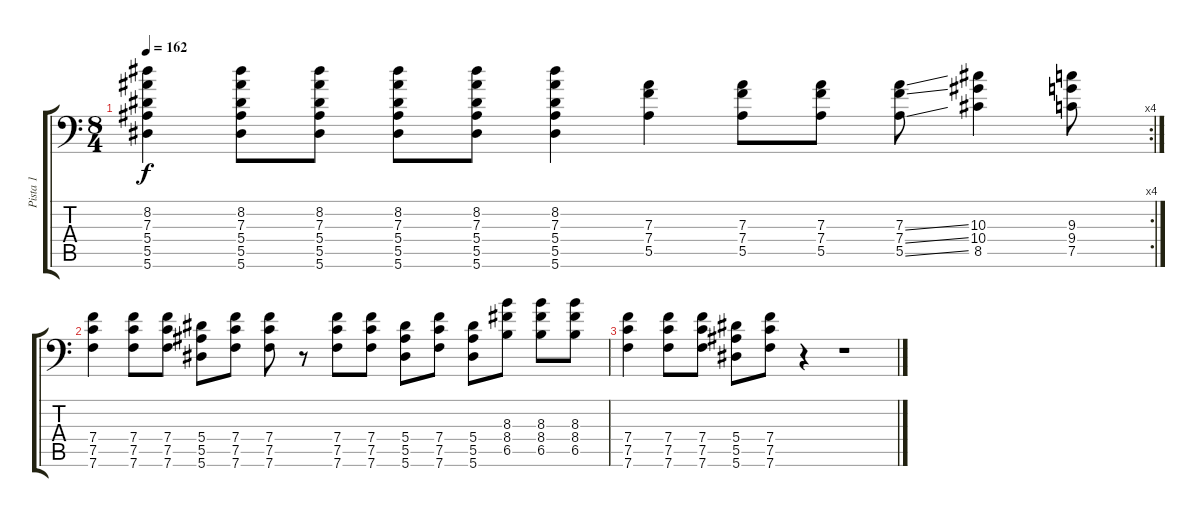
\track ("Pista 1" "Pista 1") {instrument overdrivenguitar}
\staff {score tabs}
\tuning (C4 G3 Eb3 Bb2 F2 Bb1) {hide}
\rc 4
\ts (8 4)
\tempo 162
\clef f4
\ks c
(8.2 7.3 5.4 5.5 5.6).4{dy f} (8.2 7.3 5.4 5.5 5.6).8 (8.2 7.3 5.4 5.5 5.6).8 (8.2 7.3 5.4 5.5 5.6).8 (8.2 7.3 5.4 5.5 5.6).8 (8.2 7.3 5.4 5.5 5.6).4 (7.3 7.4 5.5).4 (7.3 7.4 5.5).8 (7.3 7.4 5.5).8 (7.3{ss} 7.4{ss} 5.5{ss}).8 (10.3 10.4 8.5).4 (9.3 9.4 7.5).8 |
(7.4 7.5 7.6).4 (7.4 7.5 7.6).8 (7.4 7.5 7.6).8 (5.4 5.5 5.6).8 (7.4 7.5 7.6).8 (7.4 7.5 7.6).8 r.8 (7.4 7.5 7.6).8 (7.4 7.5 7.6).8 (5.4 5.5 5.6).8 (7.4 7.5 7.6).8 (5.4 5.5 5.6).8 (8.3 8.4 6.5).8 (8.3 8.4 6.5).8 (8.3 8.4 6.5).8 |
(7.4 7.5 7.6).4 (7.4 7.5 7.6).8 (7.4 7.5 7.6).8 (5.4 5.5 5.6).8 (7.4 7.5 7.6).8 r.4 r.1
